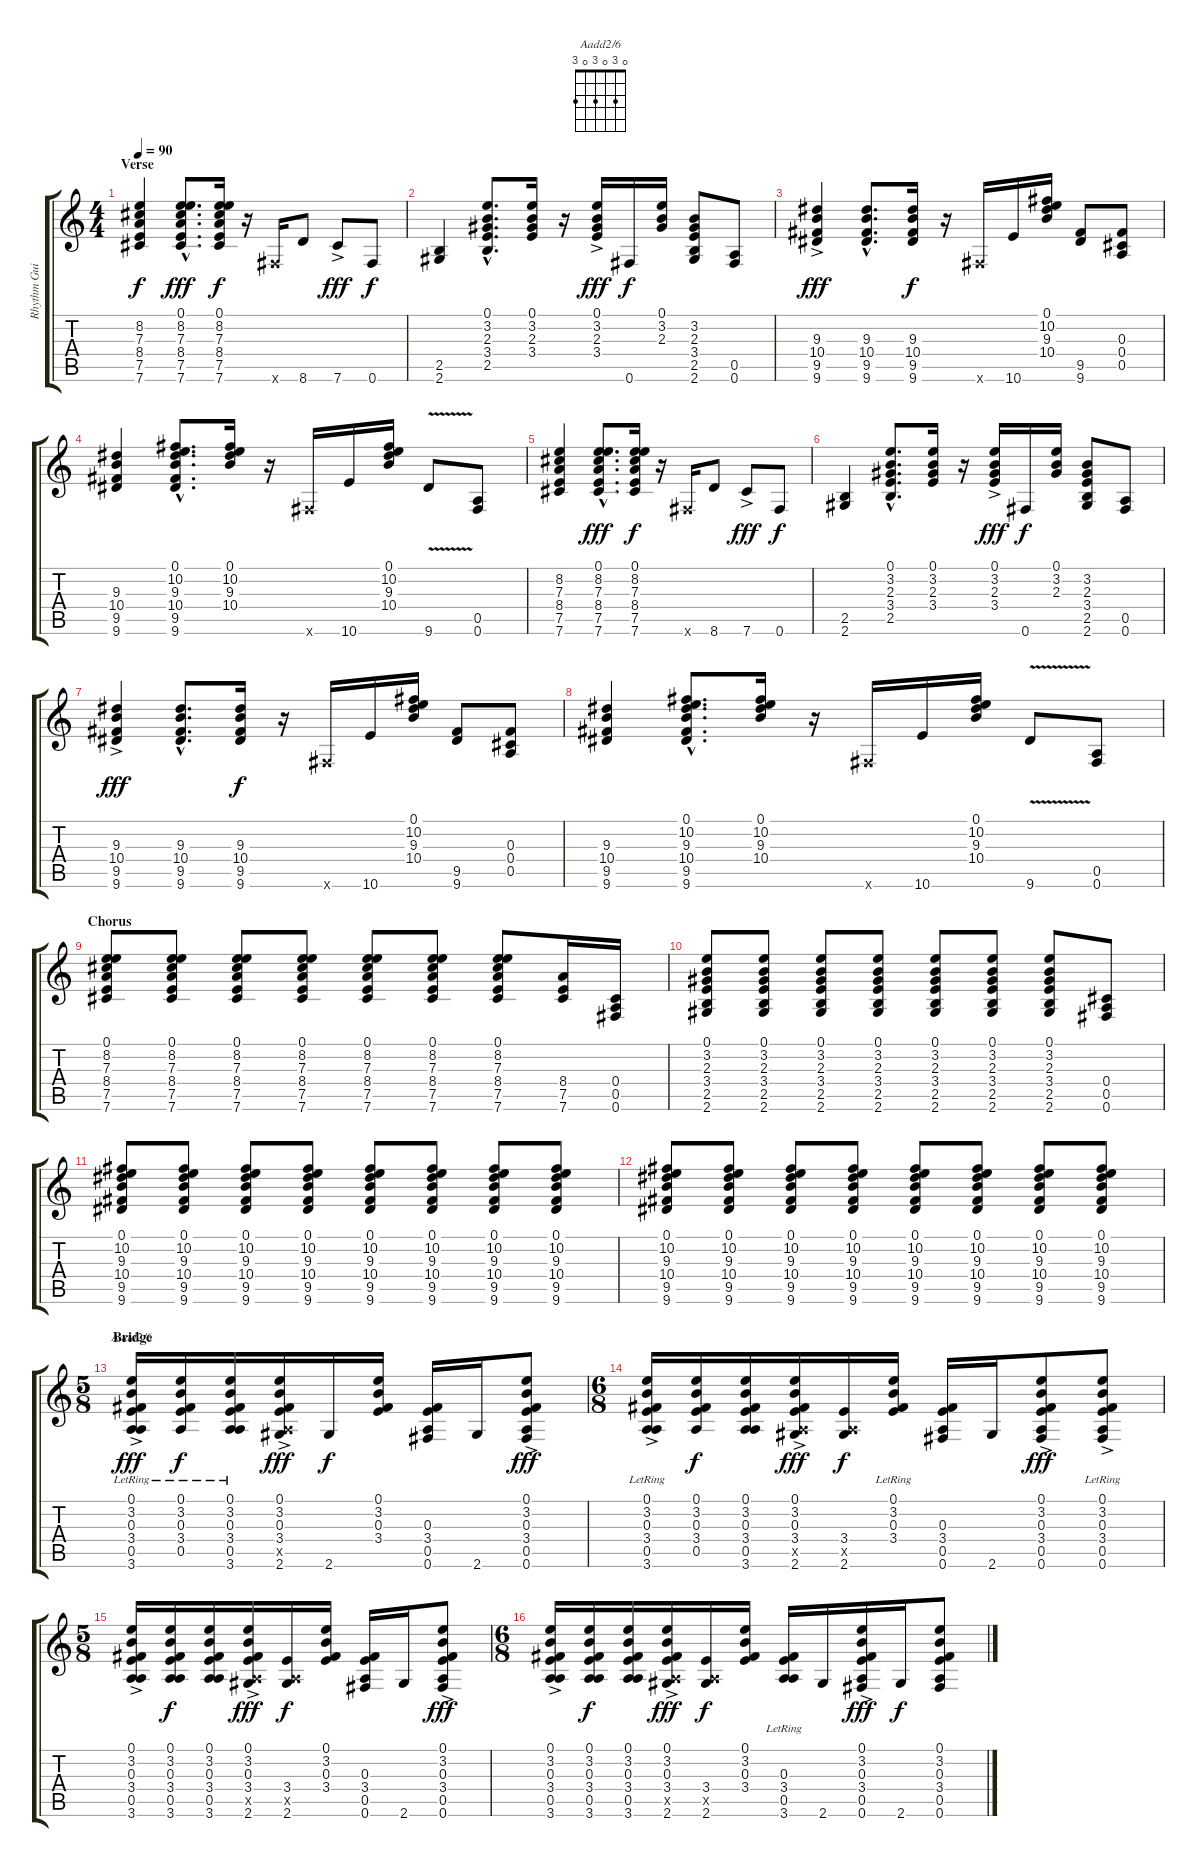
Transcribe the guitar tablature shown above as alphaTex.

\track ("Rhythm Guitar" "Rhythm Gui") {instrument distortionguitar}
\staff {score tabs}
\tuning (E4 Ab3 Gb3 Db3 A2 Gb2) {hide}
\chord ("Aadd2/6" 0 3 0 3 0 3)
\ts (4 4)
\section ("" "Verse")
\tempo 90
\clef g2
\ks c
(8.2 7.3 8.4 7.5 7.6).4{dy f} (0.1{hac} 8.2{hac} 7.3{hac} 8.4{hac} 7.5{hac} 7.6{hac}).8{d dy fff} (0.1 8.2 7.3 8.4 7.5 7.6).16{dy f} r.16 0.6{x}.16 8.6.8 7.6{ac}.8{dy fff} 0.6.8{dy f} |
(2.5 2.6).4 (0.1{hac} 3.2{hac} 2.3{hac} 3.4{hac} 2.5{hac}).8{d} (0.1 3.2 2.3 3.4).16 r.16 (0.1 3.2 2.3{ac} 3.4).16{dy fff} 0.6.16{dy f} (0.1 3.2 2.3).16 (3.2 2.3 3.4 2.5 2.6).8 (0.5 0.6).8 |
(9.3 10.4 9.5{ac} 9.6).4{dy fff} (9.3{hac} 10.4{hac} 9.5{hac} 9.6{hac}).8{d} (9.3 10.4 9.5 9.6).16{dy f} r.16 0.6{x}.16 10.6.16 (0.1 10.2 9.3 10.4).16 (9.5 9.6).8 (0.3 0.4 0.5).8 |
(9.3 10.4 9.5 9.6).4 (0.1{hac} 10.2{hac} 9.3{hac} 10.4{hac} 9.5{hac} 9.6{hac}).8{d} (0.1 10.2 9.3 10.4).16 r.16 0.6{x}.16 10.6.16 (0.1 10.2 9.3 10.4).16 9.6{v}.8 (0.5 0.6).8 |
(8.2 7.3 8.4 7.5 7.6).4 (0.1{hac} 8.2{hac} 7.3{hac} 8.4{hac} 7.5{hac} 7.6{hac}).8{d dy fff} (0.1 8.2 7.3 8.4 7.5 7.6).16{dy f} r.16 0.6{x}.16 8.6.8 7.6{ac}.8{dy fff} 0.6.8{dy f} |
(2.5 2.6).4 (0.1{hac} 3.2{hac} 2.3{hac} 3.4{hac} 2.5{hac}).8{d} (0.1 3.2 2.3 3.4).16 r.16 (0.1 3.2 2.3{ac} 3.4).16{dy fff} 0.6.16{dy f} (0.1 3.2 2.3).16 (3.2 2.3 3.4 2.5 2.6).8 (0.5 0.6).8 |
(9.3 10.4 9.5{ac} 9.6).4{dy fff} (9.3{hac} 10.4{hac} 9.5{hac} 9.6{hac}).8{d} (9.3 10.4 9.5 9.6).16{dy f} r.16 0.6{x}.16 10.6.16 (0.1 10.2 9.3 10.4).16 (9.5 9.6).8 (0.3 0.4 0.5).8 |
(9.3 10.4 9.5 9.6).4 (0.1{hac} 10.2{hac} 9.3{hac} 10.4{hac} 9.5{hac} 9.6{hac}).8{d} (0.1 10.2 9.3 10.4).16 r.16 0.6{x}.16 10.6.16 (0.1 10.2 9.3 10.4).16 9.6{v}.8 (0.5 0.6).8 |
\section ("" "Chorus")
(0.1 8.2 7.3 8.4 7.5 7.6).8 (0.1 8.2 7.3 8.4 7.5 7.6).8 (0.1 8.2 7.3 8.4 7.5 7.6).8 (0.1 8.2 7.3 8.4 7.5 7.6).8 (0.1 8.2 7.3 8.4 7.5 7.6).8 (0.1 8.2 7.3 8.4 7.5 7.6).8 (0.1 8.2 7.3 8.4 7.5 7.6).8 (8.4 7.5 7.6).16 (0.4 0.5 0.6).16 |
(0.1 3.2 2.3 3.4 2.5 2.6).8 (0.1 3.2 2.3 3.4 2.5 2.6).8 (0.1 3.2 2.3 3.4 2.5 2.6).8 (0.1 3.2 2.3 3.4 2.5 2.6).8 (0.1 3.2 2.3 3.4 2.5 2.6).8 (0.1 3.2 2.3 3.4 2.5 2.6).8 (0.1 3.2 2.3 3.4 2.5 2.6).8 (0.4 0.5 0.6).8 |
(0.1 10.2 9.3 10.4 9.5 9.6).8 (0.1 10.2 9.3 10.4 9.5 9.6).8 (0.1 10.2 9.3 10.4 9.5 9.6).8 (0.1 10.2 9.3 10.4 9.5 9.6).8 (0.1 10.2 9.3 10.4 9.5 9.6).8 (0.1 10.2 9.3 10.4 9.5 9.6).8 (0.1 10.2 9.3 10.4 9.5 9.6).8 (0.1 10.2 9.3 10.4 9.5 9.6).8 |
(0.1 10.2 9.3 10.4 9.5 9.6).8 (0.1 10.2 9.3 10.4 9.5 9.6).8 (0.1 10.2 9.3 10.4 9.5 9.6).8 (0.1 10.2 9.3 10.4 9.5 9.6).8 (0.1 10.2 9.3 10.4 9.5 9.6).8 (0.1 10.2 9.3 10.4 9.5 9.6).8 (0.1 10.2 9.3 10.4 9.5 9.6).8 (0.1 10.2 9.3 10.4 9.5 9.6).8 |
\ts (5 8)
\section ("" "Bridge")
(0.1{ac} 3.2{ac} 0.3{ac} 3.4{ac lr} 0.5{ac} 3.6{ac}).16{ch "Aadd2/6" dy fff} (0.1 3.2 0.3 3.4{lr} 0.5).16{dy f} (0.1 3.2 0.3 3.4{lr} 0.5 3.6).16 (0.1{ac} 3.2{ac} 0.3{ac} 3.4{ac} 0.5{ac x} 2.6{ac}).16{dy fff} 2.6.16{dy f} (0.1 3.2 0.3 3.4).16 (0.3 3.4 0.5 0.6).16 2.6.16 (0.1{ac} 3.2{ac} 0.3{ac} 3.4{ac} 0.5{ac} 0.6{ac}).8{dy fff} |
\ts (6 8)
(0.1{ac} 3.2{ac} 0.3{ac} 3.4{ac} 0.5{ac lr} 3.6{ac}).16 (0.1 3.2 0.3 3.4 0.5).16{dy f} (0.1 3.2 0.3 3.4 0.5 3.6).16 (0.1 3.2 0.3 3.4 0.5{ac x} 2.6).16{dy fff} (3.4 0.5{x} 2.6).16{dy f} (0.1{lr} 3.2 0.3 3.4).16 (0.3 3.4 0.5 0.6).16 2.6.16 (0.1{ac} 3.2{ac} 0.3{ac} 3.4{ac} 0.5{ac} 0.6{ac}).8{dy fff} (0.1{ac lr} 3.2{ac} 0.3{ac} 3.4{ac} 0.5{ac} 0.6{ac}).8 |
\ts (5 8)
(0.1{ac} 3.2{ac} 0.3{ac} 3.4{ac} 0.5{ac} 3.6{ac}).16 (0.1 3.2 0.3 3.4 0.5 3.6).16{dy f} (0.1 3.2 0.3 3.4 0.5 3.6).16 (0.1 3.2 0.3 3.4 0.5{ac x} 2.6).16{dy fff} (3.4 0.5{x} 2.6).16{dy f} (0.1 3.2 0.3 3.4).16 (0.3 3.4 0.5 0.6).16 2.6.16 (0.1{ac} 3.2{ac} 0.3{ac} 3.4{ac} 0.5{ac} 0.6{ac}).8{dy fff} |
\ts (6 8)
(0.1{ac} 3.2{ac} 0.3{ac} 3.4{ac} 0.5{ac} 3.6{ac}).16 (0.1 3.2 0.3 3.4 0.5 3.6).16{dy f} (0.1 3.2 0.3 3.4 0.5 3.6).16 (0.1{ac} 3.2{ac} 0.3{ac} 3.4{ac} 0.5{ac x} 2.6{ac}).16{dy fff} (3.4 0.5{x} 2.6).16{dy f} (0.1 3.2 0.3 3.4).16 (0.3 3.4 0.5{lr} 3.6).16 2.6.16 (0.1{ac} 3.2{ac} 0.3{ac} 3.4{ac} 0.5{ac} 0.6{ac}).16{dy fff} 2.6.16{dy f} (0.1 3.2 0.3 3.4 0.5 0.6).8
